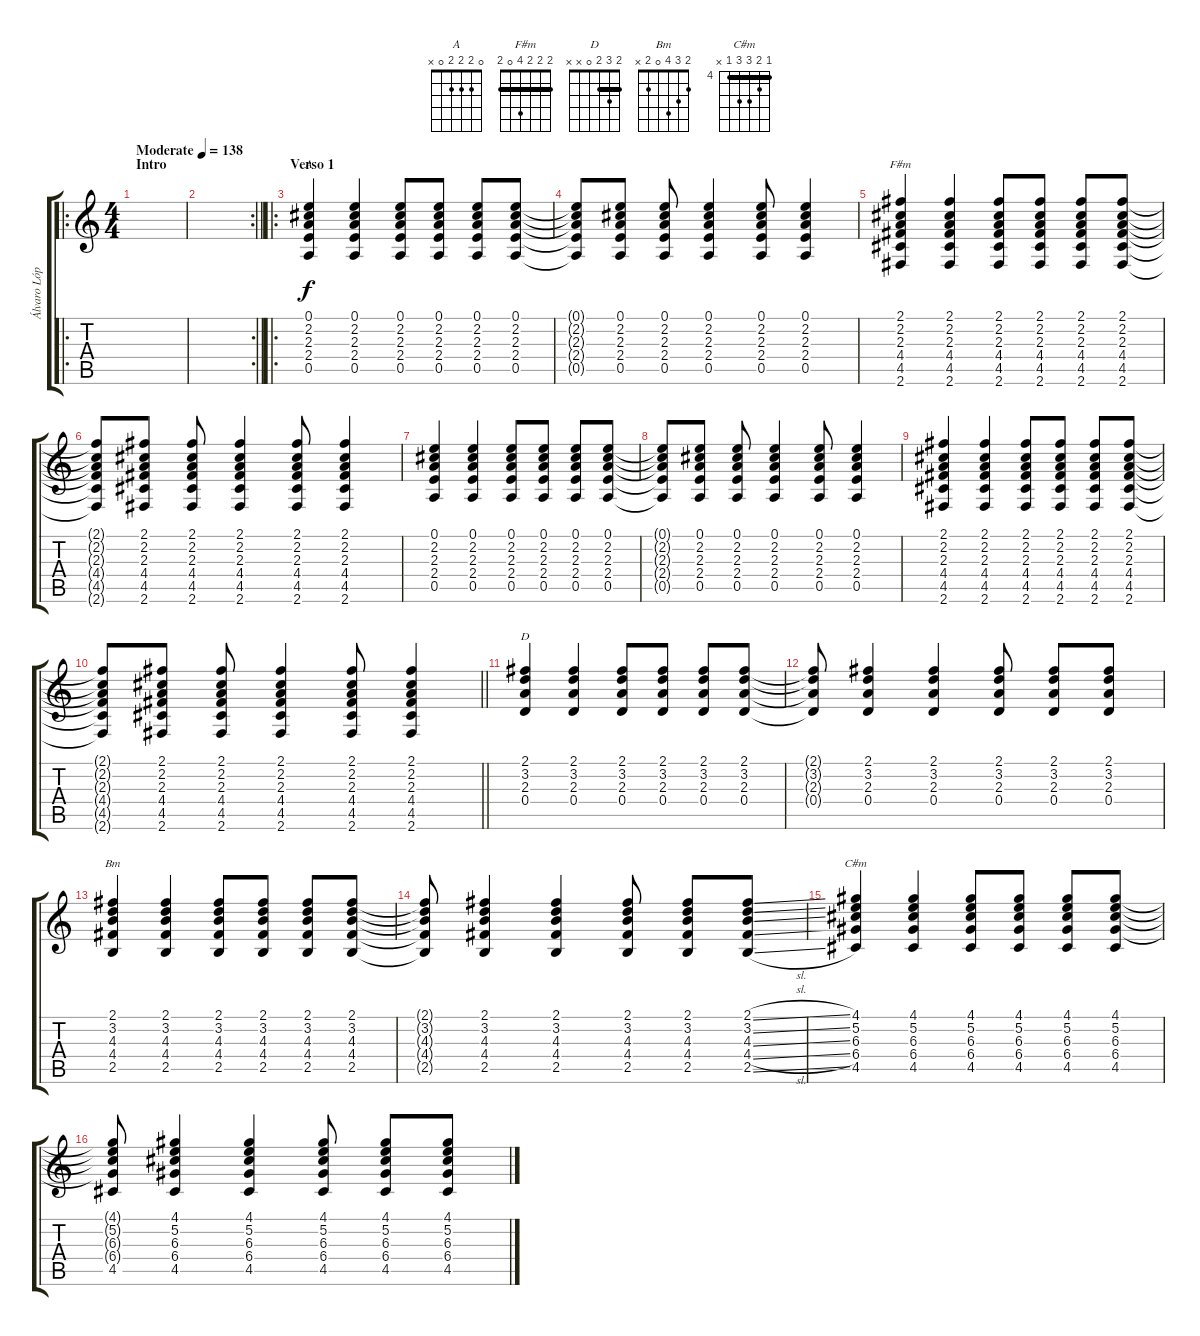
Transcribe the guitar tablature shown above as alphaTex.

\track ("Álvaro López" "Álvaro Lóp") {instrument acousticguitarsteel}
\staff {score tabs}
\tuning (E4 B3 G3 D3 A2 E2) {hide}
\chord ("A" 0 2 2 2 0 x)
\chord ("F#m" 2 2 2 4 0 2) {barre 2}
\chord ("D" 2 3 2 0 x x) {barre 2}
\chord ("Bm" 2 3 4 0 2 x)
\chord ("C#m" 4 5 6 6 4 x) {firstfret 4 barre 4}
\ro
\ts (4 4)
\section ("" "Intro")
\tempo (138 "Moderate")
\clef g2
\ks c
|
\rc 2
\barLineRight lightlight
|
\ro
\section ("" "Verso 1")
(0.1 2.2 2.3 2.4 0.5).4{ch "A"} (0.1 2.2 2.3 2.4 0.5).4 (0.1 2.2 2.3 2.4 0.5).8 (0.1 2.2 2.3 2.4 0.5).8 (0.1 2.2 2.3 2.4 0.5).8 (0.1 2.2 2.3 2.4 0.5).8 |
(0.1{t} 2.2{t} 2.3{t} 2.4{t} 0.5{t}).8 (0.1 2.2 2.3 2.4 0.5).8 (0.1 2.2 2.3 2.4 0.5).8 (0.1 2.2 2.3 2.4 0.5).4 (0.1 2.2 2.3 2.4 0.5).8 (0.1 2.2 2.3 2.4 0.5).4 |
(2.1 2.2 2.3 4.4 4.5 2.6).4{ch "F#m"} (2.1 2.2 2.3 4.4 4.5 2.6).4 (2.1 2.2 2.3 4.4 4.5 2.6).8 (2.1 2.2 2.3 4.4 4.5 2.6).8 (2.1 2.2 2.3 4.4 4.5 2.6).8 (2.1 2.2 2.3 4.4 4.5 2.6).8 |
(2.1{t} 2.2{t} 2.3{t} 4.4{t} 4.5{t} 2.6{t}).8 (2.1 2.2 2.3 4.4 4.5 2.6).8 (2.1 2.2 2.3 4.4 4.5 2.6).8 (2.1 2.2 2.3 4.4 4.5 2.6).4 (2.1 2.2 2.3 4.4 4.5 2.6).8 (2.1 2.2 2.3 4.4 4.5 2.6).4 |
(0.1 2.2 2.3 2.4 0.5).4 (0.1 2.2 2.3 2.4 0.5).4 (0.1 2.2 2.3 2.4 0.5).8 (0.1 2.2 2.3 2.4 0.5).8 (0.1 2.2 2.3 2.4 0.5).8 (0.1 2.2 2.3 2.4 0.5).8 |
(0.1{t} 2.2{t} 2.3{t} 2.4{t} 0.5{t}).8 (0.1 2.2 2.3 2.4 0.5).8 (0.1 2.2 2.3 2.4 0.5).8 (0.1 2.2 2.3 2.4 0.5).4 (0.1 2.2 2.3 2.4 0.5).8 (0.1 2.2 2.3 2.4 0.5).4 |
(2.1 2.2 2.3 4.4 4.5 2.6).4 (2.1 2.2 2.3 4.4 4.5 2.6).4 (2.1 2.2 2.3 4.4 4.5 2.6).8 (2.1 2.2 2.3 4.4 4.5 2.6).8 (2.1 2.2 2.3 4.4 4.5 2.6).8 (2.1 2.2 2.3 4.4 4.5 2.6).8 |
\barLineRight lightlight
(2.1{t} 2.2{t} 2.3{t} 4.4{t} 4.5{t} 2.6{t}).8 (2.1 2.2 2.3 4.4 4.5 2.6).8 (2.1 2.2 2.3 4.4 4.5 2.6).8 (2.1 2.2 2.3 4.4 4.5 2.6).4 (2.1 2.2 2.3 4.4 4.5 2.6).8 (2.1 2.2 2.3 4.4 4.5 2.6).4 |
(2.1 3.2 2.3 0.4).4{ch "D"} (2.1 3.2 2.3 0.4).4 (2.1 3.2 2.3 0.4).8 (2.1 3.2 2.3 0.4).8 (2.1 3.2 2.3 0.4).8 (2.1 3.2 2.3 0.4).8 |
(2.1{t} 3.2{t} 2.3{t} 0.4{t}).8 (2.1 3.2 2.3 0.4).4 (2.1 3.2 2.3 0.4).4 (2.1 3.2 2.3 0.4).8 (2.1 3.2 2.3 0.4).8 (2.1 3.2 2.3 0.4).8 |
(2.1 3.2 4.3 4.4 2.5).4{ch "Bm"} (2.1 3.2 4.3 4.4 2.5).4 (2.1 3.2 4.3 4.4 2.5).8 (2.1 3.2 4.3 4.4 2.5).8 (2.1 3.2 4.3 4.4 2.5).8 (2.1 3.2 4.3 4.4 2.5).8 |
(2.1{t} 3.2{t} 4.3{t} 4.4{t} 2.5{t}).8 (2.1 3.2 4.3 4.4 2.5).4 (2.1 3.2 4.3 4.4 2.5).4 (2.1 3.2 4.3 4.4 2.5).8 (2.1 3.2 4.3 4.4 2.5).8 (2.1{sl} 3.2{sl} 4.3{sl} 4.4{sl} 2.5{sl}).8 |
(4.1 5.2 6.3 6.4 4.5).4{ch "C#m"} (4.1 5.2 6.3 6.4 4.5).4 (4.1 5.2 6.3 6.4 4.5).8 (4.1 5.2 6.3 6.4 4.5).8 (4.1 5.2 6.3 6.4 4.5).8 (4.1 5.2 6.3 6.4 4.5).8 |
(4.1{t} 5.2{t} 6.3{t} 6.4{t} 4.5).8 (4.1 5.2 6.3 6.4 4.5).4 (4.1 5.2 6.3 6.4 4.5).4 (4.1 5.2 6.3 6.4 4.5).8 (4.1 5.2 6.3 6.4 4.5).8 (4.1 5.2 6.3 6.4 4.5).8
